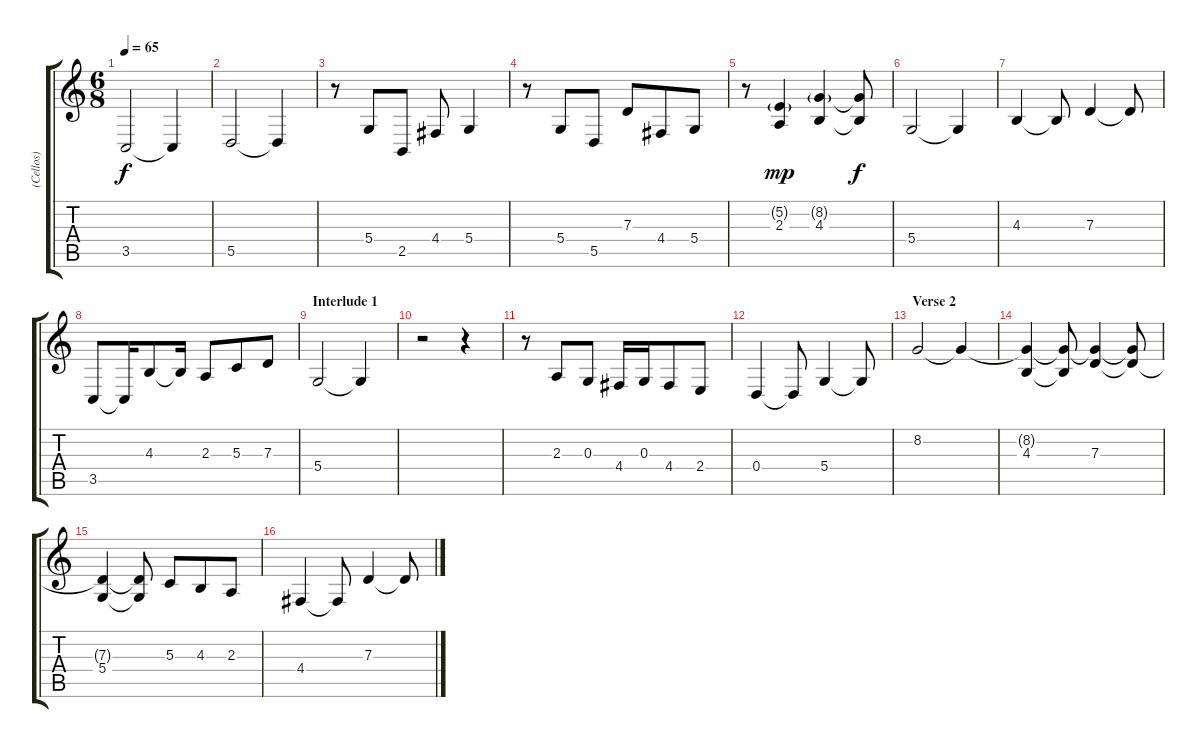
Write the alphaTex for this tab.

\track ("(Cellos)" "(Cellos)") {instrument stringensemble1}
\staff {score tabs}
\tuning (E4 B3 G3 D3 A2 E2) {hide}
\ts (6 8)
\tempo 65
\clef g2
\ks c
3.5.2{dy f} 3.5{t}.4 |
5.5.2 5.5{t}.4 |
r.8 5.4.8 2.5.8 4.4.8 5.4.4 |
r.8 5.4.8 5.5.8 7.3.8 4.4.8 5.4.8 |
r.8 (5.2{g} 2.3).4{dy mp} (8.2{g} 4.3).4 (8.2{t} 4.3{t}).8{dy f} |
5.4.2 5.4{t}.4 |
4.3.4 4.3{t}.8 7.3.4 7.3{t}.8 |
3.5.8 3.5{t}.16 4.3.8 4.3{t}.16 2.3.8 5.3.8 7.3.8 |
\section ("" "Interlude 1")
5.4.2{volume 3} 5.4{t}.4 |
r.2 r.4{volume 0} |
r.8{volume 11} 2.3.8 0.3.8 4.4.16 0.3.16 4.4.8 2.4.8 |
0.4.4 0.4{t}.8 5.4.4 5.4{t}.8{volume 8} |
\section ("" "Verse 2")
8.2.2{volume 11} 8.2{t}.4 |
(8.2{t} 4.3).4 (8.2{t} 4.3{t}).8 (8.2{t} 7.3).4 (8.2{t} 7.3{t}).8 |
(7.3{t} 5.4).4 (7.3{t} 5.4{t}).8 5.3.8 4.3.8 2.3.8 |
4.4.4 4.4{t}.8 7.3.4 7.3{t}.8
